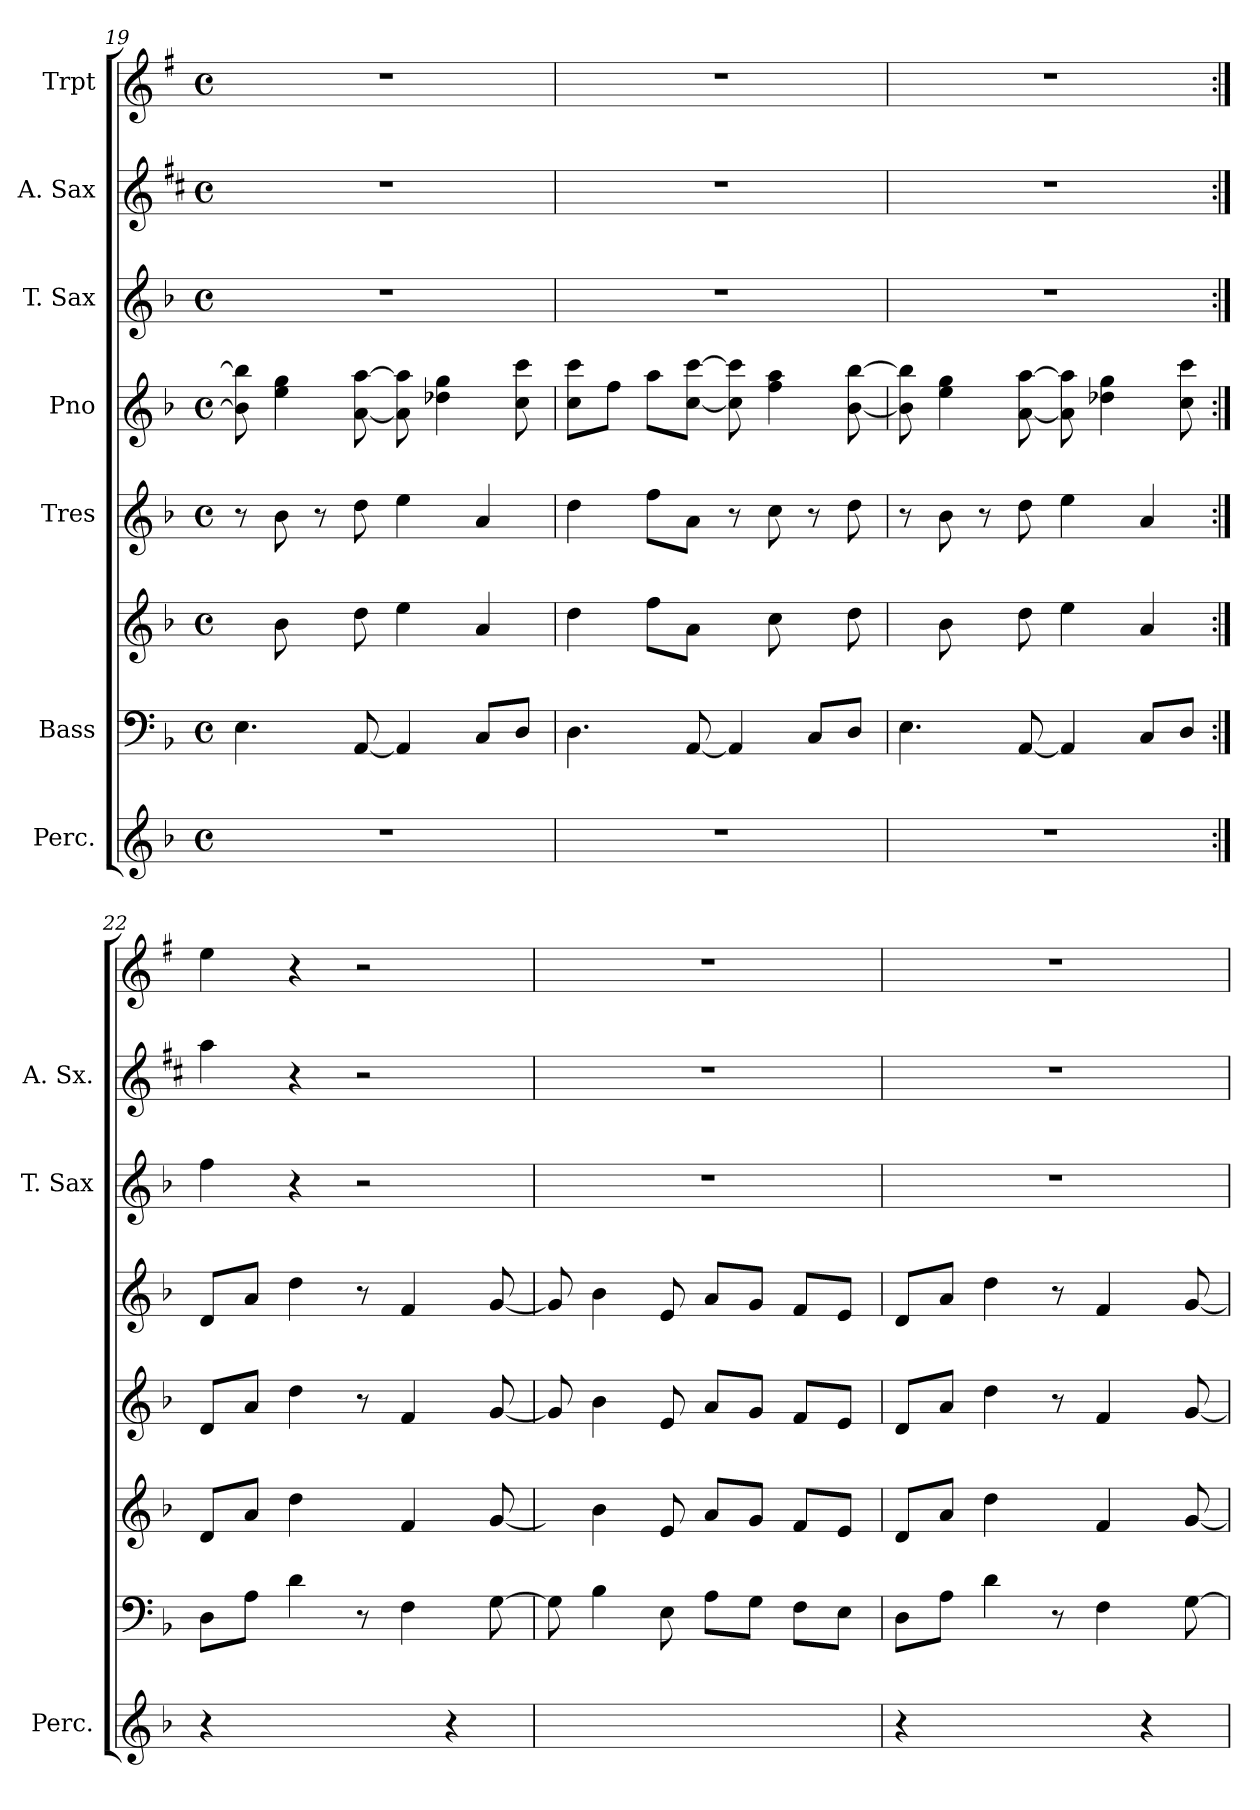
**kern	**kern	**kern	**kern	**kern	**kern	**kern	**kern
*part8	*part7	*part6	*part5	*part4	*part3	*part2	*part1
*staff8	*staff7	*staff6	*staff5	*staff4	*staff3	*staff2	*staff1
*I"Perc.	*I"Bass	*	*I"Tres	*I"Pno	*I"T. Sax	*I"A. Sax	*I"Trpt
*I'Perc.	*	*	*	*	*I'T. Sax	*I'A. Sx.	*
!!LO:PB:g=z
*clefG2	*clefF4	*	*clefG2	*clefG2	*clefG2	*clefG2	*clefG2
*	*	*	*	*	*ITrd8c14	*ITrd5c9	*ITrd1c2
*k[b-]	*k[b-]	*k[b-]	*k[b-]	*k[b-]	*k[b-]	*k[b-]	*k[b-]
*F:	*F:	*F:	*F:	*F:	*F:	*F:	*F:
*M4/4	*M4/4	*M4/4	*M4/4	*M4/4	*M4/4	*M4/4	*M4/4
*met(c)	*met(c)	*met(c)	*met(c)	*met(c)	*met(c)	*met(c)	*met(c)
=19	=19	=19	=19	=19	=19	=19	=19
1r	4.E\	8ryy	8r	8b-\] 8bb-\]	1r	1r	1r
.	.	8b-	8b-\	4ee\ 4gg\	.	.	.
.	.	8ryy	8r	.	.	.	.
.	[8AA/	8dd	8dd\	[8a\ [8aa\	.	.	.
.	4AA/]	4ee	4ee\	8a\] 8aa\]	.	.	.
.	.	.	.	4dd-X\ 4gg\	.	.	.
.	8C/L	4a	4a/	.	.	.	.
.	8D/J	.	.	8cc\ 8ccc\	.	.	.
=20	=20	=20	=20	=20	=20	=20	=20
1r	4.D\	4dd	4dd\	8cc\ 8ccc\L	1r	1r	1r
.	.	.	.	8ff\J	.	.	.
.	.	8ffL	8ff\L	8aa\L	.	.	.
.	[8AA/	8aJ	8a\J	[8cc\ [8ccc\J	.	.	.
.	4AA/]	8ryy	8r	8cc\] 8ccc\]	.	.	.
.	.	8cc	8cc\	4ff\ 4aa\	.	.	.
.	8C/L	8ryy	8r	.	.	.	.
.	8D/J	8dd	8dd\	[8b-\ [8bb-\	.	.	.
=21	=21	=21	=21	=21	=21	=21	=21
1r	4.E\	8ryy	8r	8b-\] 8bb-\]	1r	1r	1r
.	.	8b-	8b-\	4ee\ 4gg\	.	.	.
.	.	8ryy	8r	.	.	.	.
.	[8AA/	8dd	8dd\	[8a\ [8aa\	.	.	.
.	4AA/]	4ee	4ee\	8a\] 8aa\]	.	.	.
.	.	.	.	4dd-X\ 4gg\	.	.	.
.	8C/L	4a	4a/	.	.	.	.
.	8D/J	.	.	8cc\ 8ccc\	.	.	.
!!LO:PB:g=z
=22:|!	=22:|!	=22:|!	=22:|!	=22:|!	=22:|!	=22:|!	=22:|!
4r	8D\L	8dL	8d/L	8d/L	4f\	4cc\	4dd\
.	8A\J	8aJ	8a/J	8a/J	.	.	.
4R\	4d\	4dd	4dd\	4dd\	4r	4r	4r
4R\	8r	8ryy	8r	8r	2r	2r	2r
.	4F\	4f	4f/	4f/	.	.	.
4r	.	.	.	.	.	.	.
.	[8G\	[8g	[8g/	[8g/	.	.	.
=23	=23	=23	=23	=23	=23	=23	=23
4.R\	8G\]	8gyy]	8g/]	8g/]	1r	1r	1r
.	4B-\	4b-	4b-\	4b-\	.	.	.
[8R\	8E\	8e	8e/	8e/	.	.	.
4.R\]	8A\L	8aL	8a/L	8a/L	.	.	.
.	8G\J	8gJ	8g/J	8g/J	.	.	.
.	8F\L	8fL	8f/L	8f/L	.	.	.
8R\	8E\J	8eJ	8e/J	8e/J	.	.	.
=24	=24	=24	=24	=24	=24	=24	=24
4r	8D\L	8dL	8d/L	8d/L	1r	1r	1r
.	8A\J	8aJ	8a/J	8a/J	.	.	.
4R\	4d\	4dd	4dd\	4dd\	.	.	.
4R\	8r	8ryy	8r	8r	.	.	.
.	4F\	4f	4f/	4f/	.	.	.
4r	.	.	.	.	.	.	.
.	[8G\	[8g	[8g/	[8g/	.	.	.
=	=	=	=	=	=	=	=
*-	*-	*-	*-	*-	*-	*-	*-
